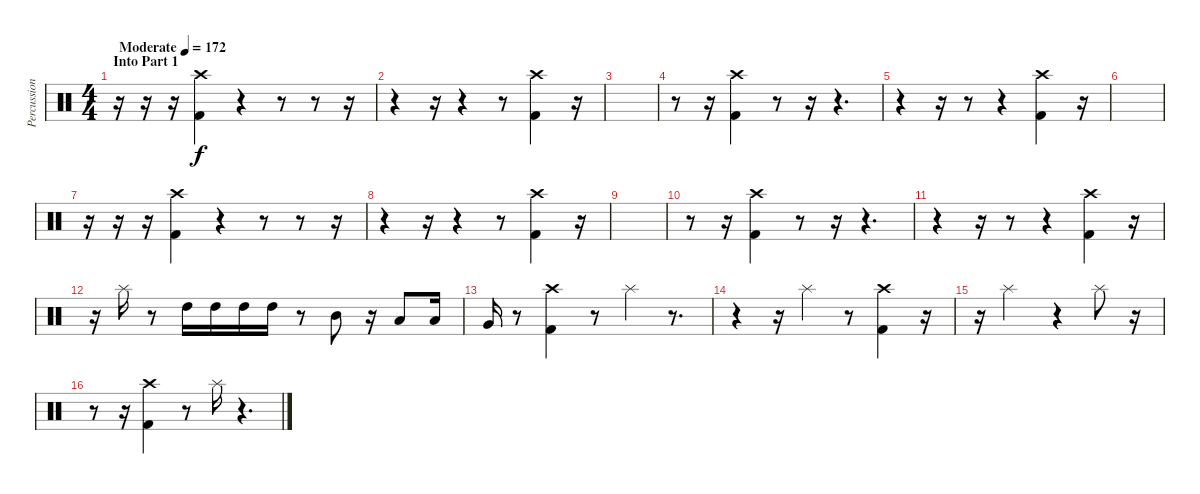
\track ("Percussion" "Percussion") {instrument percussion}
\staff {score}
\articulation defaults
\ts (4 4)
\section ("" "Into Part 1")
\tempo (172 "Moderate")
\clef neutral
\ks c
r.16{dy f} r.16 r.16 ("Crash high (hit)" "Kick (hit) 2").4 r.4 r.8 r.8 r.16 |
r.4 r.16 r.4 r.8 ("Crash high (hit)" "Kick (hit) 2").4 r.16 |
|
r.8 r.16 ("Crash high (hit)" "Kick (hit) 2").4 r.8 r.16 r.4{d} |
r.4 r.16 r.8 r.4 ("Crash high (hit)" "Kick (hit) 2").4 r.16 |
|
r.16 r.16 r.16 ("Crash high (hit)" "Kick (hit) 2").4 r.4 r.8 r.8 r.16 |
r.4 r.16 r.4 r.8 ("Crash high (hit)" "Kick (hit) 2").4 r.16 |
|
r.8 r.16 ("Crash high (hit)" "Kick (hit) 2").4 r.8 r.16 r.4{d} |
r.4 r.16 r.8 r.4 ("Crash high (hit)" "Kick (hit) 2").4 r.16 |
r.16 "Splash (hit)".16 r.8 "High Tom (hit)".16 "High Tom (hit)".16 "High Tom (hit)".16 "High Tom (hit)".16 r.8 "Mid Tom (hit)".8 r.16 "Low Tom (hit)".8 "Low Tom (hit)".16 |
"Very Low Tom (hit)".16 r.8 ("Crash high (hit)" "Kick (hit) 2").4 r.8 "Splash (hit)".4 r.8{d} |
r.4 r.16 "Splash (hit)".4 r.8 ("Crash high (hit)" "Kick (hit) 2").4 r.16 |
r.16 "Splash (hit)".2 r.4 "Splash (hit)".8 r.16 |
r.8 r.16 ("Crash high (hit)" "Kick (hit) 2").4 r.8 "Splash (hit)".16 r.4{d}
